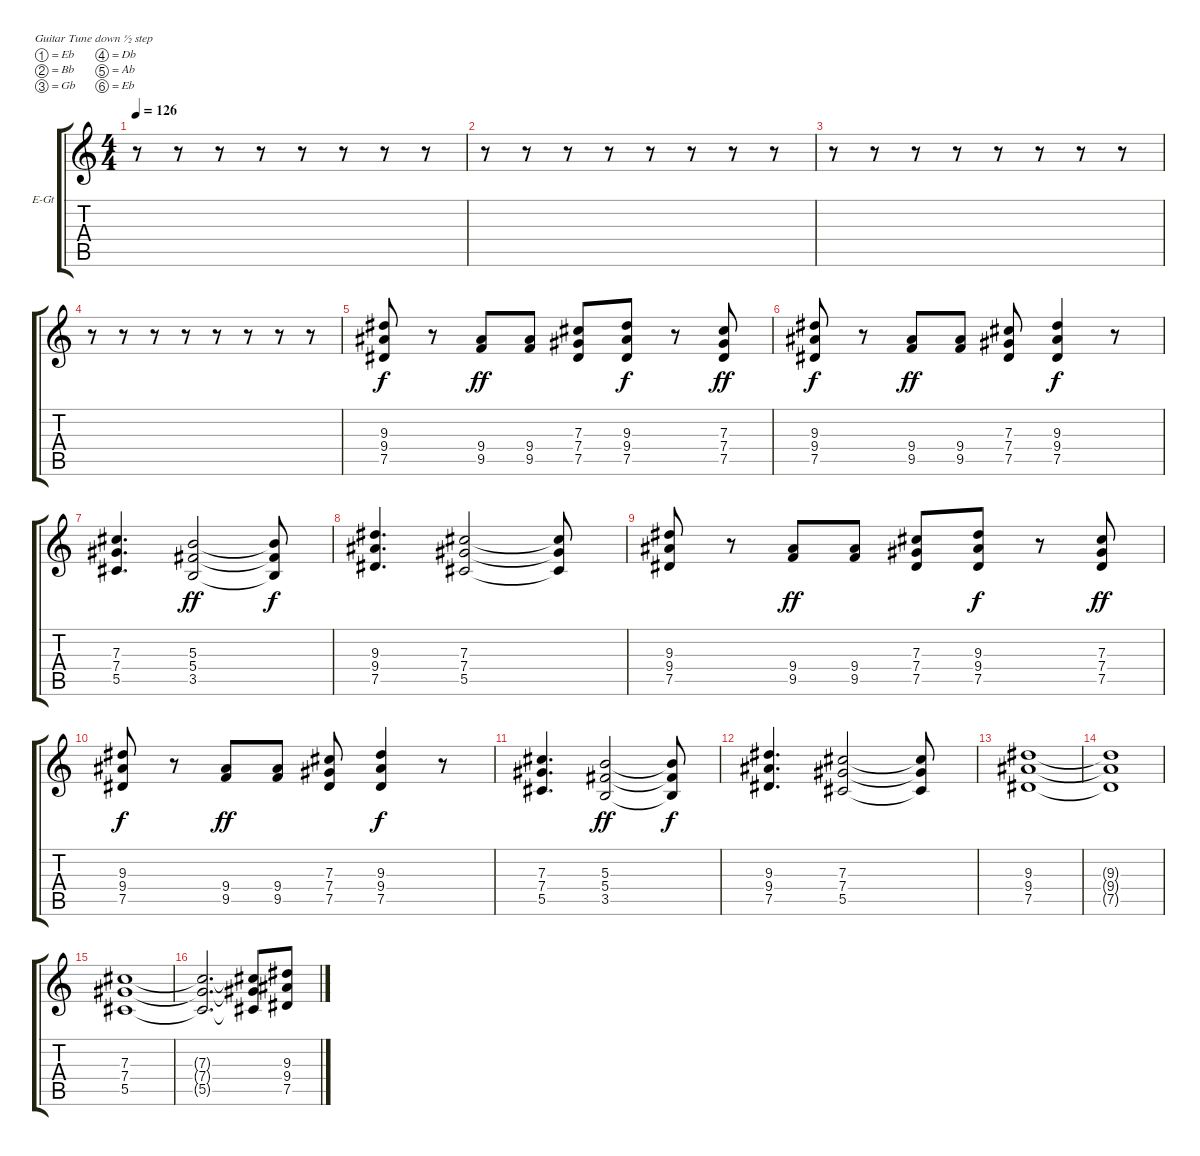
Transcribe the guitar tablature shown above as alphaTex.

\bracketExtendMode groupsimilarinstruments
\firstSystemTrackNameOrientation horizontal
\otherSystemsTrackNameOrientation horizontal
\track ("Guitar - Rhythm" "E-Gt") {instrument overdrivenguitar}
\staff {score tabs}
\tuning (Eb4 Bb3 Gb3 Db3 Ab2 Eb2)
\ts (4 4)
\beaming (8 2 2 2 2)
\tempo 126
\clef g2
\ks c
r.8{dy f instrument overdrivenguitar} r.8 r.8 r.8 r.8 r.8 r.8 r.8 |
r.8 r.8 r.8 r.8 r.8 r.8 r.8 r.8 |
r.8 r.8 r.8 r.8 r.8 r.8 r.8 r.8 |
r.8 r.8 r.8 r.8 r.8 r.8 r.8 r.8 |
(7.5 9.4 9.3).8 r.8 (9.5 9.4).8{dy ff} (9.5 9.4).8 (7.5 7.4 7.3).8 (7.5 9.4 9.3).8{dy f} r.8 (7.5 7.4 7.3).8{dy ff} |
(7.5 9.4 9.3).8{dy f} r.8 (9.5 9.4).8{dy ff} (9.5 9.4).8 (7.5 7.4 7.3).8 (7.5 9.4 9.3).4{dy f} r.8 |
(5.5 7.4 7.3).4{d} (3.5 5.4 5.3).2{dy ff} (3.5{t} 5.4{t} 5.3{t}).8{dy f} |
(7.5 9.4 9.3).4{d} (5.5 7.4 7.3).2 (5.5{t} 7.4{t} 7.3{t}).8 |
(7.5 9.4 9.3).8 r.8 (9.5 9.4).8{dy ff} (9.5 9.4).8 (7.5 7.4 7.3).8 (7.5 9.4 9.3).8{dy f} r.8 (7.5 7.4 7.3).8{dy ff} |
(7.5 9.4 9.3).8{dy f} r.8 (9.5 9.4).8{dy ff} (9.5 9.4).8 (7.5 7.4 7.3).8 (7.5 9.4 9.3).4{dy f} r.8 |
(5.5 7.4 7.3).4{d} (3.5 5.4 5.3).2{dy ff} (3.5{t} 5.4{t} 5.3{t}).8{dy f} |
(7.5 9.4 9.3).4{d} (5.5 7.4 7.3).2 (5.5{t} 7.4{t} 7.3{t}).8 |
(7.5 9.4 9.3).1 |
(7.5{t} 9.4{t} 9.3{t}).1 |
(5.5 7.4 7.3).1 |
(5.5{t} 7.4{t} 7.3{t}).2{d} (5.5{t} 7.4{t} 7.3{t}).8 (7.5 9.4 9.3).8
